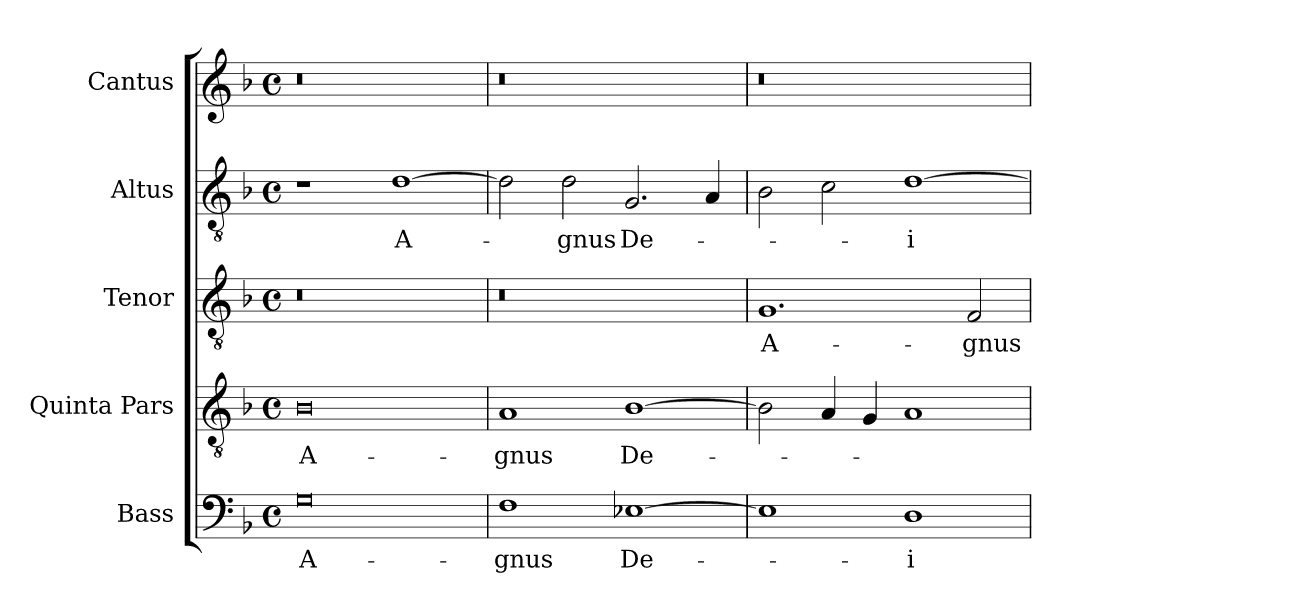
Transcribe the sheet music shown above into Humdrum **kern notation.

**kern	**text	**kern	**text	**kern	**text	**kern	**text	**kern
*part5	*part5	*part4	*part4	*part3	*part3	*part2	*part2	*part1
*staff5	*staff5	*staff4	*staff4	*staff3	*staff3	*staff2	*staff2	*staff1
*I"Bass	*	*I"Quinta Pars	*	*I"Tenor	*	*I"Altus	*	*I"Cantus
*I'B.	*	*I'Q.P.	*	*I'T.	*	*I'A.	*	*I'C.
!!LO:PB:g=z
*stria5	*	*stria5	*	*stria5	*	*stria5	*	*stria5
*clefF4	*	*clefGv2	*	*clefGv2	*	*clefGv2	*	*clefG2
*k[b-]	*	*k[b-]	*	*k[b-]	*	*k[b-]	*	*k[b-]
*F:	*	*F:	*	*F:	*	*F:	*	*F:
*M4/4	*	*M4/4	*	*M4/4	*	*M4/4	*	*M4/4
*met(c)	*	*met(c)	*	*met(c)	*	*met(c)	*	*met(c)
=1	=1	=1	=1	=1	=1	=1	=1	=1
!	!LO:LY:b:cj	!	!LO:LY:b:cj	!	!	!	!	!
0G	A-	0B-	A-	0r	.	1r	.	0r
!	!	!	!	!	!	!	!LO:LY:b:cj	!
.	.	.	.	.	.	[>1d	A-	.
=2	=2	=2	=2	=2	=2	=2	=2	=2
!	!LO:LY:b:cj	!	!LO:LY:b:cj	!	!	!	!	!
1F	-gnus	1A	-gnus	0r	.	2d\]	.	0r
!	!	!	!	!	!	!	!LO:LY:b:cj	!
.	.	.	.	.	.	2d\	-gnus	.
!	!LO:LY:b:cj	!	!LO:LY:b:cj	!	!	!	!LO:LY:b:cj	!
[>1E-X	De-	[>1B-	De-	.	.	2.G/	De-	.
.	.	.	.	.	.	4A/	.	.
=3	=3	=3	=3	=3	=3	=3	=3	=3
!	!	!	!	!	!LO:LY:b:cj	!	!	!
1E-]	.	2B-\]	.	1.G	A-	2B-\	.	0r
.	.	4A/	.	.	.	2c\	.	.
.	.	4G/	.	.	.	.	.	.
!	!LO:LY:b:cj	!	!	!	!	!	!LO:LY:b:cj	!
1D	-i	1A	.	.	.	[>1d	-i	.
!	!	!	!	!	!LO:LY:b:cj	!	!	!
.	.	.	.	2F/	-gnus	.	.	.
=	=	=	=	=	=	=	=	=
*-	*-	*-	*-	*-	*-	*-	*-	*-
